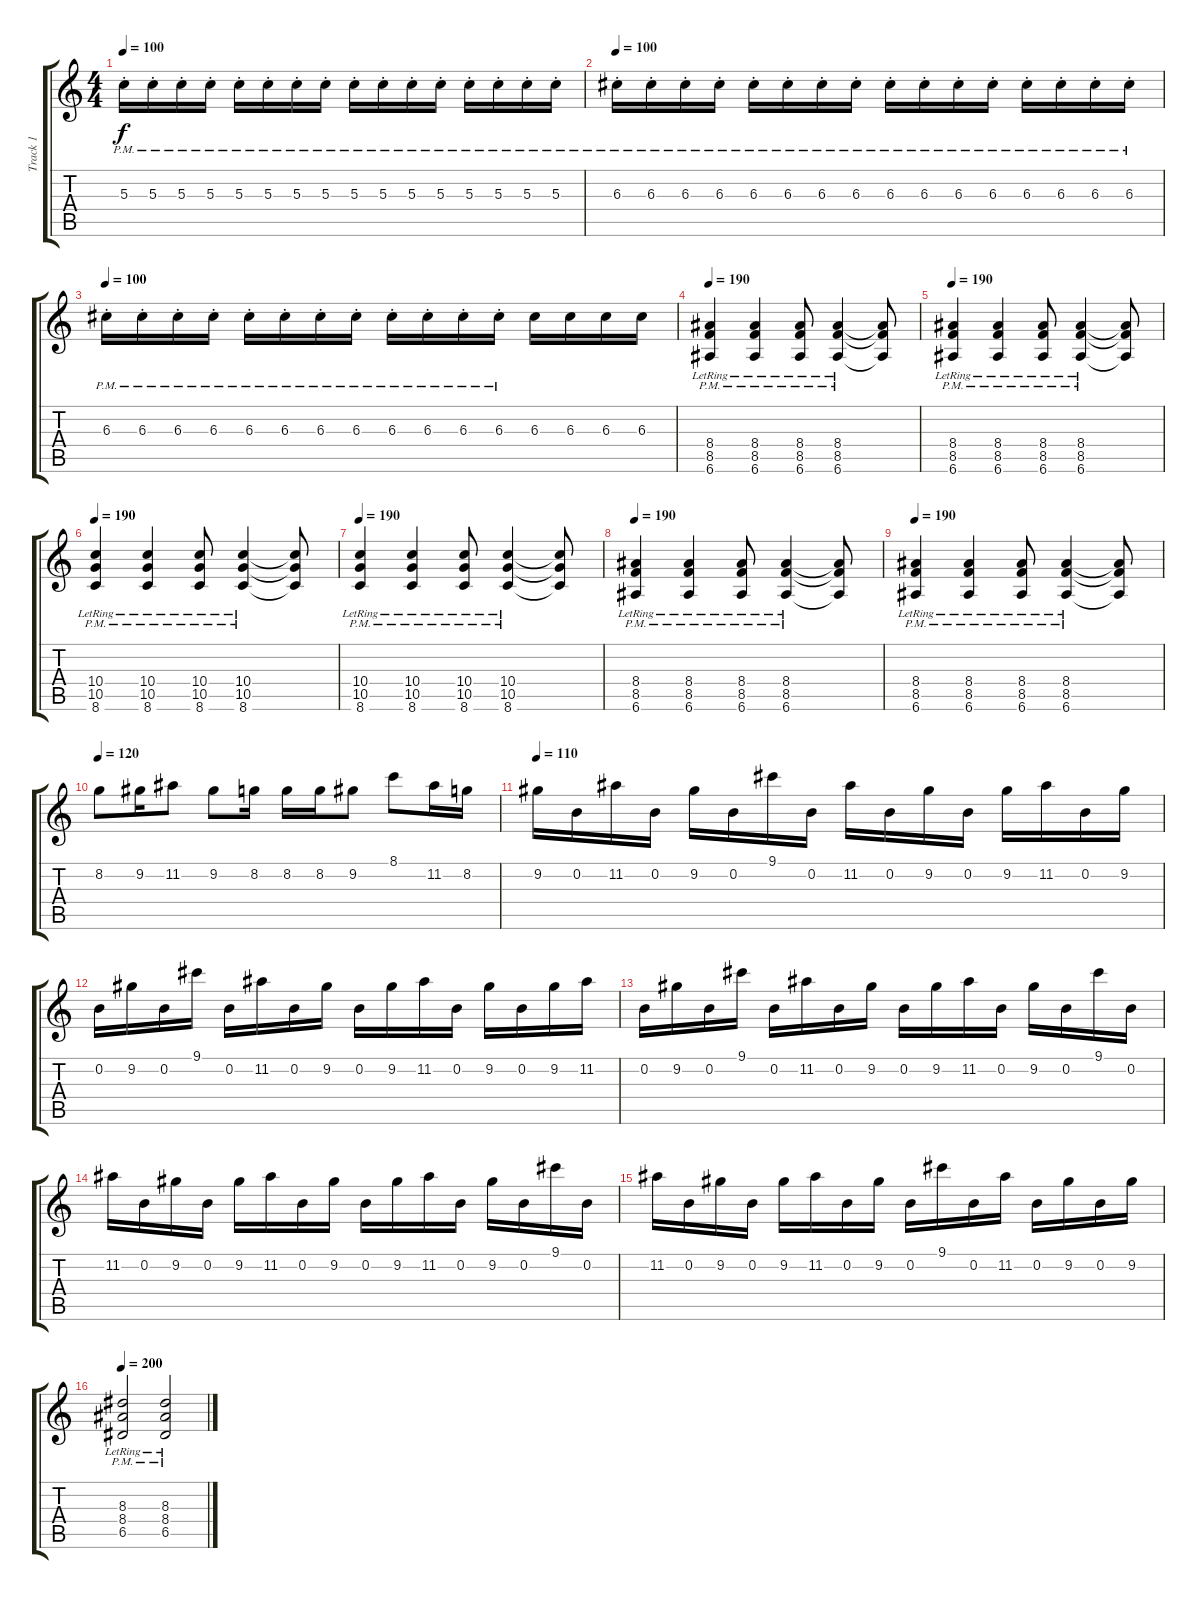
\track ("Track 1" "Track 1") {instrument distortionguitar}
\staff {score tabs}
\tuning (E4 B3 G3 D3 A2 E2) {hide}
\ts (4 4)
\tempo 100
\clef g2
\ks c
5.3{pm st}.16{dy f} 5.3{pm st}.16 5.3{pm st}.16 5.3{pm st}.16 5.3{pm st}.16 5.3{pm st}.16 5.3{pm st}.16 5.3{pm st}.16 5.3{pm st}.16 5.3{pm st}.16 5.3{pm st}.16 5.3{pm st}.16 5.3{pm st}.16 5.3{pm st}.16 5.3{pm st}.16 5.3{pm st}.16 |
\tempo 100
6.3{pm st}.16{volume 13 instrument distortionguitar} 6.3{pm st}.16 6.3{pm st}.16 6.3{pm st}.16 6.3{pm st}.16 6.3{pm st}.16 6.3{pm st}.16 6.3{pm st}.16 6.3{pm st}.16 6.3{pm st}.16 6.3{pm st}.16 6.3{pm st}.16 6.3{pm st}.16 6.3{pm st}.16 6.3{pm st}.16 6.3{pm st}.16 |
\tempo 100
6.3{pm st}.16{volume 13 instrument distortionguitar} 6.3{pm st}.16 6.3{pm st}.16 6.3{pm st}.16 6.3{pm st}.16 6.3{pm st}.16 6.3{pm st}.16 6.3{pm st}.16 6.3{pm st}.16 6.3{pm st}.16 6.3{pm st}.16 6.3{pm st}.16 6.3.16 6.3.16 6.3.16 6.3.16 |
\tempo 190
(8.4{lr} 8.5{lr} 6.6{pm lr}).4 (8.4{lr} 8.5{lr} 6.6{pm lr}).4 (8.4{lr} 8.5{lr} 6.6{pm lr}).8 (8.4{lr} 8.5{lr} 6.6{pm lr}).4 (8.4{t} 8.5{t} 6.6{t}).8 |
\tempo 190
(8.4{lr} 8.5{lr} 6.6{pm lr}).4 (8.4{lr} 8.5{lr} 6.6{pm lr}).4 (8.4{lr} 8.5{lr} 6.6{pm lr}).8 (8.4{lr} 8.5{lr} 6.6{pm lr}).4 (8.4{t} 8.5{t} 6.6{t}).8 |
\tempo 190
(10.4{lr} 10.5{pm lr} 8.6{pm lr}).4 (10.4{lr} 10.5{lr} 8.6{pm lr}).4 (10.4{lr} 10.5{lr} 8.6{pm lr}).8 (10.4{lr} 10.5{lr} 8.6{pm lr}).4 (10.4{t} 10.5{t} 8.6{t}).8 |
\tempo 190
(10.4{lr} 10.5{lr} 8.6{pm lr}).4 (10.4{lr} 10.5{lr} 8.6{pm lr}).4 (10.4{lr} 10.5{lr} 8.6{pm lr}).8 (10.4{lr} 10.5{lr} 8.6{pm lr}).4 (10.4{t} 10.5{t} 8.6{t}).8 |
\tempo 190
(8.4{lr} 8.5{lr} 6.6{pm lr}).4 (8.4{lr} 8.5{lr} 6.6{pm lr}).4 (8.4{lr} 8.5{lr} 6.6{pm lr}).8 (8.4{lr} 8.5{lr} 6.6{pm lr}).4 (8.4{t} 8.5{t} 6.6{t}).8 |
\tempo 190
(8.4{lr} 8.5{lr} 6.6{pm lr}).4 (8.4{lr} 8.5{lr} 6.6{pm lr}).4 (8.4{lr} 8.5{lr} 6.6{pm lr}).8 (8.4{lr} 8.5{lr} 6.6{pm lr}).4 (8.4{t} 8.5{t} 6.6{t}).8 |
\tempo 120
8.2.8 9.2.16 11.2.8 9.2.8 8.2.16 8.2.16 8.2.16 9.2.8 8.1.8 11.2.16 8.2.16 |
\tempo 110
9.2.16 0.2.16 11.2.16 0.2.16 9.2.16 0.2.16 9.1.16 0.2.16 11.2.16 0.2.16 9.2.16 0.2.16 9.2.16 11.2.16 0.2.16 9.2.16 |
0.2.16 9.2.16 0.2.16 9.1.16 0.2.16 11.2.16 0.2.16 9.2.16 0.2.16 9.2.16 11.2.16 0.2.16 9.2.16 0.2.16 9.2.16 11.2.16 |
0.2.16 9.2.16 0.2.16 9.1.16 0.2.16 11.2.16 0.2.16 9.2.16 0.2.16 9.2.16 11.2.16 0.2.16 9.2.16 0.2.16 9.1.16 0.2.16 |
11.2.16 0.2.16 9.2.16 0.2.16 9.2.16 11.2.16 0.2.16 9.2.16 0.2.16 9.2.16 11.2.16 0.2.16 9.2.16 0.2.16 9.1.16 0.2.16 |
11.2.16 0.2.16 9.2.16 0.2.16 9.2.16 11.2.16 0.2.16 9.2.16 0.2.16 9.1.16 0.2.16 11.2.16 0.2.16 9.2.16 0.2.16 9.2.16 |
\tempo 200
(8.3{pm lr} 8.4{pm lr} 6.5{lr}).2 (8.3{pm lr} 8.4{pm lr} 6.5{lr}).2
